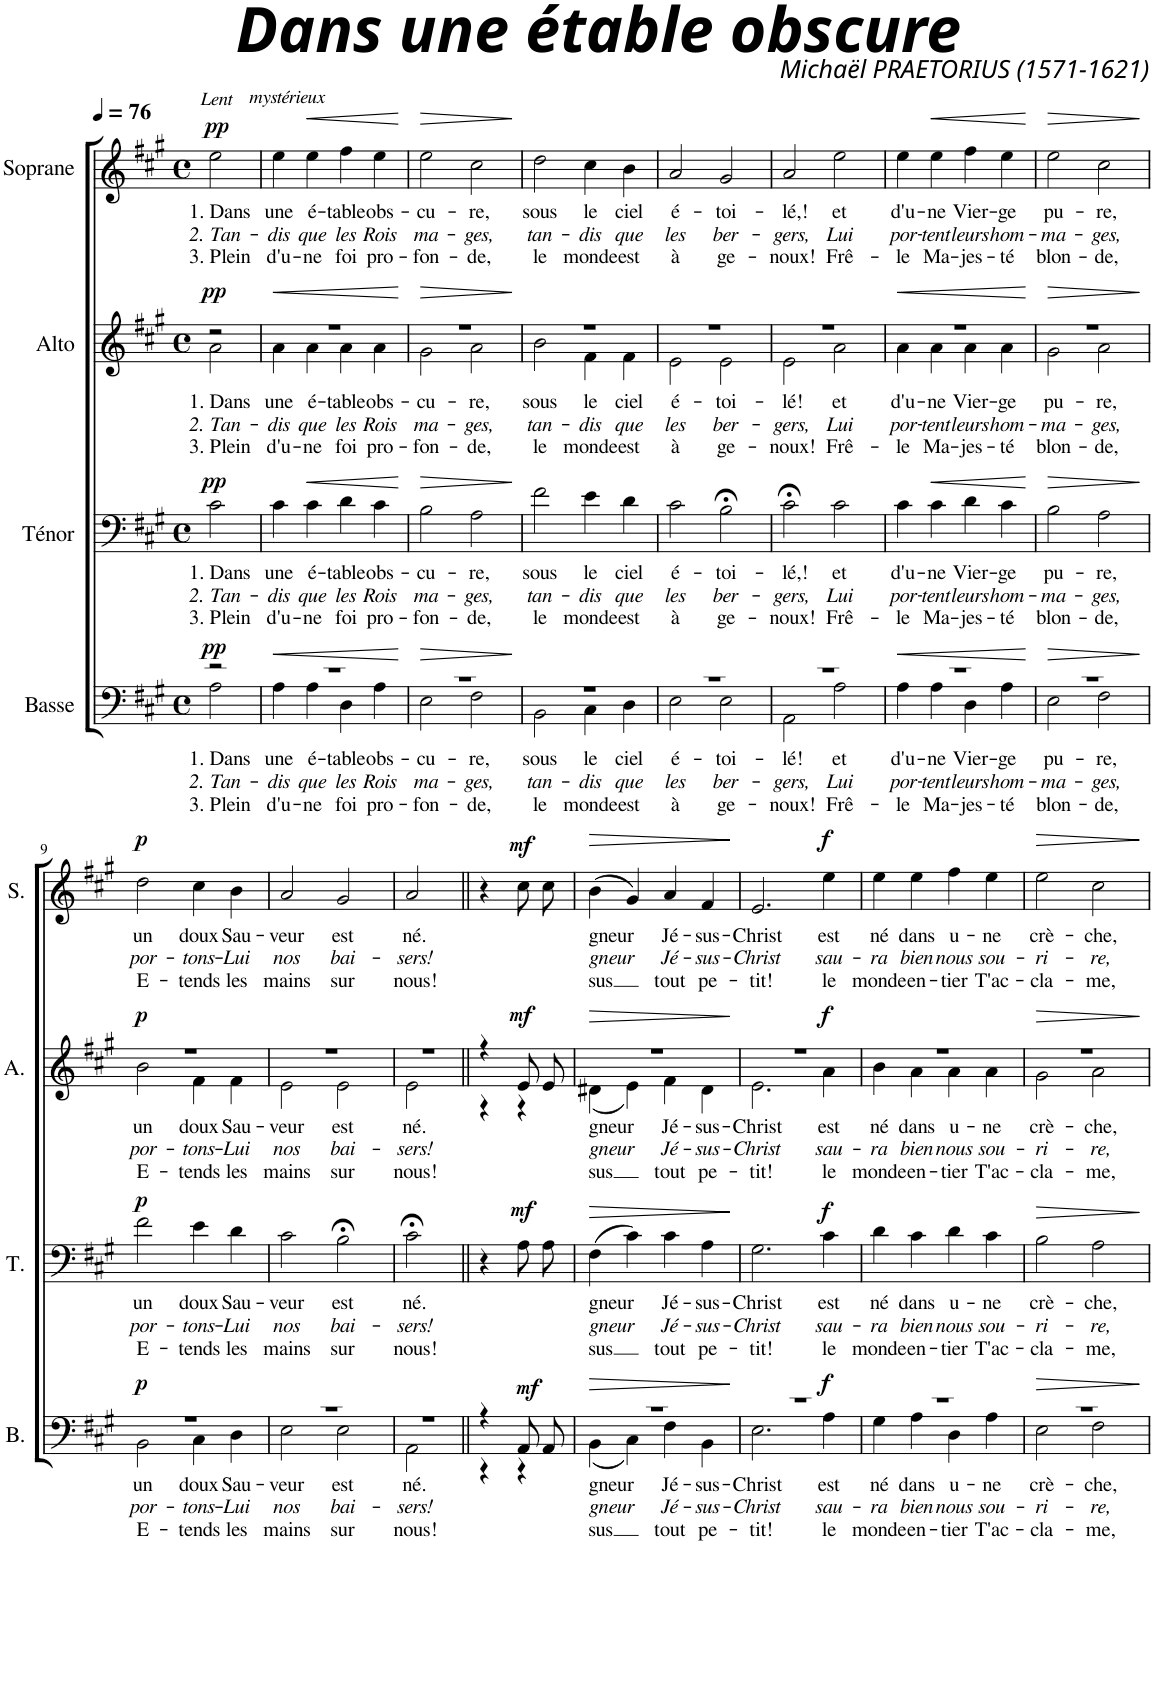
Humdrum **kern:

**kern	**text	**text	**text	**dynam	**kern	**text	**text	**text	**dynam	**kern	**text	**text	**text	**dynam	**kern	**text	**text	**text	**dynam
*part4	*part4	*part4	*part4	*part4	*part3	*part3	*part3	*part3	*part3	*part2	*part2	*part2	*part2	*part2	*part1	*part1	*part1	*part1	*part1
*staff4	*staff4	*staff4	*staff4	*staff4	*staff3	*staff3	*staff3	*staff3	*staff3	*staff2	*staff2	*staff2	*staff2	*staff2	*staff1	*staff1	*staff1	*staff1	*staff1
*I"Basse	*	*	*	*	*I"Ténor	*	*	*	*	*I"Alto	*	*	*	*	*I"Soprane	*	*	*	*
*I'B.	*	*	*	*	*I'T.	*	*	*	*	*I'A.	*	*	*	*	*I'S.	*	*	*	*
*clefF4	*	*	*	*	*clefF4	*	*	*	*	*clefG2	*	*	*	*	*clefG2	*	*	*	*
*k[f#c#g#]	*	*	*	*	*k[f#c#g#]	*	*	*	*	*k[f#c#g#]	*	*	*	*	*k[f#c#g#]	*	*	*	*
*M4/4	*	*	*	*	*M4/4	*	*	*	*	*M4/4	*	*	*	*	*M4/4	*	*	*	*
*met(c)	*	*	*	*	*met(c)	*	*	*	*	*met(c)	*	*	*	*	*met(c)	*	*	*	*
*MM76	*	*	*	*	*MM76	*	*	*	*	*MM76	*	*	*	*	*MM76	*	*	*	*
=1	=1	=1	=1	=1	=1	=1	=1	=1	=1	=1	=1	=1	=1	=1	=1	=1	=1	=1	=1
*^	*	*	*	*	*	*	*	*	*	*	*	*	*	*	*	*	*	*	*
!	!	!	!	!	!	!	!	!	!	!	!	!	!	!	!	!LO:TX:a:i:t=Lent	!	!	!	!
!	!	!LO:LY:b	!LO:LY:b	!LO:LY:b	!LO:DY:a	!	!LO:LY:b	!LO:LY:b	!LO:LY:b	!LO:DY:a	!	!LO:LY:b	!LO:LY:b	!LO:LY:b	!LO:DY:a	!	!LO:LY:b	!LO:LY:b	!LO:LY:b	!LO:DY:a
*	*	*	*	*	*	*	*	*	*	*	*^	*	*	*	*	*	*	*	*	*
2r	2A\	1. Dans	2. Tan-	3. Plein	pp	2c#\	1. Dans	2. Tan-	3. Plein	pp	2r	2a\	1. Dans	2. Tan-	3. Plein	pp	2ee\	1. Dans	2. Tan-	3. Plein	pp
=2	=2	=2	=2	=2	=2	=2	=2	=2	=2	=2	=2	=2	=2	=2	=2	=2	=2	=2	=2	=2	=2
!	!	!	!	!	!	!	!	!	!	!	!	!	!	!	!	!	!LO:TX:a:i:t=mystérieux	!	!	!	!
!	!	!LO:LY:b	!LO:LY:b	!LO:LY:b	!LO:HP:b	!	!LO:LY:b	!LO:LY:b	!LO:LY:b	!	!	!	!LO:LY:b	!LO:LY:b	!LO:LY:b	!LO:HP:b	!	!LO:LY:b	!LO:LY:b	!LO:LY:b	!
1r	4A\	une	-dis	d'u-	<	4c#\	une	-dis	d'u-	.	1r	4a\	une	-dis	d'u-	<	4ee\	une	-dis	d'u-	.
!	!	!LO:LY:b	!LO:LY:b	!LO:LY:b	!	!	!LO:LY:b	!LO:LY:b	!LO:LY:b	!LO:HP:b	!	!	!LO:LY:b	!LO:LY:b	!LO:LY:b	!	!	!LO:LY:b	!LO:LY:b	!LO:LY:b	!LO:HP:b
.	4A\	é-	que	-ne	.	4c#\	é-	que	-ne	<	.	4a\	é-	que	-ne	.	4ee\	é-	que	-ne	<
!	!	!LO:LY:b	!LO:LY:b	!LO:LY:b	!	!	!LO:LY:b	!LO:LY:b	!LO:LY:b	!	!	!	!LO:LY:b	!LO:LY:b	!LO:LY:b	!	!	!LO:LY:b	!LO:LY:b	!LO:LY:b	!
.	4D\	-table	les	foi	.	4d\	-table	les	foi	.	.	4a\	-table	les	foi	.	4ff#\	-table	les	foi	.
!	!	!LO:LY:b	!LO:LY:b	!LO:LY:b	!	!	!LO:LY:b	!LO:LY:b	!LO:LY:b	!	!	!	!LO:LY:b	!LO:LY:b	!LO:LY:b	!	!	!LO:LY:b	!LO:LY:b	!LO:LY:b	!
.	4A\	obs-	Rois	pro-	.	4c#\	obs-	Rois	pro-	.	.	4a\	obs-	Rois	pro-	.	4ee\	obs-	Rois	pro-	.
*v	*v	*	*	*	*	*	*	*	*	*	*v	*v	*	*	*	*	*	*	*	*	*
.	.	.	.	[	.	.	.	.	[	.	.	.	.	[	.	.	.	.	[
=3	=3	=3	=3	=3	=3	=3	=3	=3	=3	=3	=3	=3	=3	=3	=3	=3	=3	=3	=3
!	!LO:LY:b	!LO:LY:b	!LO:LY:b	!LO:HP:b	!	!LO:LY:b	!LO:LY:b	!LO:LY:b	!LO:HP:b	!	!LO:LY:b	!LO:LY:b	!LO:LY:b	!LO:HP:b	!	!LO:LY:b	!LO:LY:b	!LO:LY:b	!LO:HP:b
*^	*	*	*	*	*	*	*	*	*	*^	*	*	*	*	*	*	*	*	*
1r	2E\	-cu-	ma-	-fon-	>	2B\	-cu-	ma-	-fon-	>	1r	2g#\	-cu-	ma-	-fon-	>	2ee\	-cu-	ma-	-fon-	>
!	!	!LO:LY:b	!LO:LY:b	!LO:LY:b	!	!	!LO:LY:b	!LO:LY:b	!LO:LY:b	!	!	!	!LO:LY:b	!LO:LY:b	!LO:LY:b	!	!	!LO:LY:b	!LO:LY:b	!LO:LY:b	!
.	2F#\	-re,	-ges,	-de,	.	2A\	-re,	-ges,	-de,	.	.	2a\	-re,	-ges,	-de,	.	2cc#\	-re,	-ges,	-de,	.
*v	*v	*	*	*	*	*	*	*	*	*	*v	*v	*	*	*	*	*	*	*	*	*
.	.	.	.	]	.	.	.	.	]	.	.	.	.	]	.	.	.	.	]
=4	=4	=4	=4	=4	=4	=4	=4	=4	=4	=4	=4	=4	=4	=4	=4	=4	=4	=4	=4
*^	*	*	*	*	*	*	*	*	*	*	*	*	*	*	*	*	*	*	*
!	!	!LO:LY:b	!LO:LY:b	!LO:LY:b	!	!	!LO:LY:b	!LO:LY:b	!LO:LY:b	!	!	!LO:LY:b	!LO:LY:b	!LO:LY:b	!	!	!LO:LY:b	!LO:LY:b	!LO:LY:b	!
*	*	*	*	*	*	*	*	*	*	*	*^	*	*	*	*	*	*	*	*	*
1r	2BB\	sous	tan-	le	.	2f#\	sous	tan-	le	.	1r	2b\	sous	tan-	le	.	2dd\	sous	tan-	le	.
!	!	!LO:LY:b	!LO:LY:b	!LO:LY:b	!	!	!LO:LY:b	!LO:LY:b	!LO:LY:b	!	!	!	!LO:LY:b	!LO:LY:b	!LO:LY:b	!	!	!LO:LY:b	!LO:LY:b	!LO:LY:b	!
.	4C#\	le	-dis	monde	.	4e\	le	-dis	monde	.	.	4f#\	le	-dis	monde	.	4cc#\	le	-dis	monde	.
!	!	!LO:LY:b	!LO:LY:b	!LO:LY:b	!	!	!LO:LY:b	!LO:LY:b	!LO:LY:b	!	!	!	!LO:LY:b	!LO:LY:b	!LO:LY:b	!	!	!LO:LY:b	!LO:LY:b	!LO:LY:b	!
.	4D\	ciel	que	est	.	4d\	ciel	que	est	.	.	4f#\	ciel	que	est	.	4b\	ciel	que	est	.
=5	=5	=5	=5	=5	=5	=5	=5	=5	=5	=5	=5	=5	=5	=5	=5	=5	=5	=5	=5	=5	=5
!	!	!LO:LY:b	!LO:LY:b	!LO:LY:b	!	!	!LO:LY:b	!LO:LY:b	!LO:LY:b	!	!	!	!LO:LY:b	!LO:LY:b	!LO:LY:b	!	!	!LO:LY:b	!LO:LY:b	!LO:LY:b	!
1r	2E\	é-	les	à	.	2c#\	é-	les	à	.	1r	2e\	é-	les	à	.	2a/	é-	les	à	.
!	!	!LO:LY:b	!LO:LY:b	!LO:LY:b	!	!	!LO:LY:b	!LO:LY:b	!LO:LY:b	!	!	!	!LO:LY:b	!LO:LY:b	!LO:LY:b	!	!	!LO:LY:b	!LO:LY:b	!LO:LY:b	!
.	2E\	-toi-	ber-	ge-	.	2B;<\	-toi-	ber-	ge-	.	.	2e\	-toi-	ber-	ge-	.	2g#/	-toi-	ber-	ge-	.
=6	=6	=6	=6	=6	=6	=6	=6	=6	=6	=6	=6	=6	=6	=6	=6	=6	=6	=6	=6	=6	=6
!	!	!LO:LY:b	!LO:LY:b	!LO:LY:b	!	!	!LO:LY:b	!LO:LY:b	!LO:LY:b	!	!	!	!LO:LY:b	!LO:LY:b	!LO:LY:b	!	!	!LO:LY:b	!LO:LY:b	!LO:LY:b	!
1r	2AA\	-lé!	-gers,	-noux!	.	2c#;<\	-lé,!	-gers,	-noux!	.	1r	2e\	-lé!	-gers,	-noux!	.	2a/	-lé,!	-gers,	-noux!	.
!	!	!LO:LY:b	!LO:LY:b	!LO:LY:b	!	!	!LO:LY:b	!LO:LY:b	!LO:LY:b	!	!	!	!LO:LY:b	!LO:LY:b	!LO:LY:b	!	!	!LO:LY:b	!LO:LY:b	!LO:LY:b	!
.	2A\	et	Lui	Frê-	.	2c#\	et	Lui	Frê-	.	.	2a\	et	Lui	Frê-	.	2ee\	et	Lui	Frê-	.
=7	=7	=7	=7	=7	=7	=7	=7	=7	=7	=7	=7	=7	=7	=7	=7	=7	=7	=7	=7	=7	=7
!	!	!LO:LY:b	!LO:LY:b	!LO:LY:b	!LO:HP:b	!	!LO:LY:b	!LO:LY:b	!LO:LY:b	!	!	!	!LO:LY:b	!LO:LY:b	!LO:LY:b	!LO:HP:b	!	!LO:LY:b	!LO:LY:b	!LO:LY:b	!
1r	4A\	d'u-	por-	-le	<	4c#\	d'u-	por-	-le	.	1r	4a\	d'u-	por-	-le	<	4ee\	d'u-	por-	-le	.
!	!	!LO:LY:b	!LO:LY:b	!LO:LY:b	!	!	!LO:LY:b	!LO:LY:b	!LO:LY:b	!LO:HP:b	!	!	!LO:LY:b	!LO:LY:b	!LO:LY:b	!	!	!LO:LY:b	!LO:LY:b	!LO:LY:b	!LO:HP:b
.	4A\	-ne	-tent	Ma-	.	4c#\	-ne	-tent	Ma-	<	.	4a\	-ne	-tent	Ma-	.	4ee\	-ne	-tent	Ma-	<
!	!	!LO:LY:b	!LO:LY:b	!LO:LY:b	!	!	!LO:LY:b	!LO:LY:b	!LO:LY:b	!	!	!	!LO:LY:b	!LO:LY:b	!LO:LY:b	!	!	!LO:LY:b	!LO:LY:b	!LO:LY:b	!
.	4D\	Vier-	leurs	-jes-	.	4d\	Vier-	leurs	-jes-	.	.	4a\	Vier-	leurs	-jes-	.	4ff#\	Vier-	leurs	-jes-	.
!	!	!LO:LY:b	!LO:LY:b	!LO:LY:b	!	!	!LO:LY:b	!LO:LY:b	!LO:LY:b	!	!	!	!LO:LY:b	!LO:LY:b	!LO:LY:b	!	!	!LO:LY:b	!LO:LY:b	!LO:LY:b	!
.	4A\	-ge	hom-	-té	.	4c#\	-ge	hom-	-té	.	.	4a\	-ge	hom-	-té	.	4ee\	-ge	hom-	-té	.
*v	*v	*	*	*	*	*	*	*	*	*	*v	*v	*	*	*	*	*	*	*	*	*
.	.	.	.	[	.	.	.	.	[	.	.	.	.	[	.	.	.	.	[
=8	=8	=8	=8	=8	=8	=8	=8	=8	=8	=8	=8	=8	=8	=8	=8	=8	=8	=8	=8
!	!LO:LY:b	!LO:LY:b	!LO:LY:b	!LO:HP:b	!	!LO:LY:b	!LO:LY:b	!LO:LY:b	!LO:HP:b	!	!LO:LY:b	!LO:LY:b	!LO:LY:b	!LO:HP:b	!	!LO:LY:b	!LO:LY:b	!LO:LY:b	!LO:HP:b
*^	*	*	*	*	*	*	*	*	*	*^	*	*	*	*	*	*	*	*	*
1r	2E\	pu-	-ma-	blon-	>	2B\	pu-	-ma-	blon-	>	1r	2g#\	pu-	-ma-	blon-	>	2ee\	pu-	-ma-	blon-	>
!	!	!LO:LY:b	!LO:LY:b	!LO:LY:b	!	!	!LO:LY:b	!LO:LY:b	!LO:LY:b	!	!	!	!LO:LY:b	!LO:LY:b	!LO:LY:b	!	!	!LO:LY:b	!LO:LY:b	!LO:LY:b	!
.	2F#\	-re,	-ges,	-de,	.	2A\	-re,	-ges,	-de,	.	.	2a\	-re,	-ges,	-de,	.	2cc#\	-re,	-ges,	-de,	.
*v	*v	*	*	*	*	*	*	*	*	*	*v	*v	*	*	*	*	*	*	*	*	*
.	.	.	.	]	.	.	.	.	]	.	.	.	.	]	.	.	.	.	]
!!LO:LB:g=z
=9	=9	=9	=9	=9	=9	=9	=9	=9	=9	=9	=9	=9	=9	=9	=9	=9	=9	=9	=9
*^	*	*	*	*	*	*	*	*	*	*	*	*	*	*	*	*	*	*	*
!	!	!LO:LY:b	!LO:LY:b	!LO:LY:b	!LO:DY:a	!	!LO:LY:b	!LO:LY:b	!LO:LY:b	!LO:DY:a	!	!LO:LY:b	!LO:LY:b	!LO:LY:b	!LO:DY:a	!	!LO:LY:b	!LO:LY:b	!LO:LY:b	!LO:DY:a
*	*	*	*	*	*	*	*	*	*	*	*^	*	*	*	*	*	*	*	*	*
1r	2BB\	un	por-	E-	p	2f#\	un	por-	E-	p	1r	2b\	un	por-	E-	p	2dd\	un	por-	E-	p
!	!	!LO:LY:b	!LO:LY:b	!LO:LY:b	!	!	!LO:LY:b	!LO:LY:b	!LO:LY:b	!	!	!	!LO:LY:b	!LO:LY:b	!LO:LY:b	!	!	!LO:LY:b	!LO:LY:b	!LO:LY:b	!
.	4C#\	doux	-tons-	-tends	.	4e\	doux	-tons-	-tends	.	.	4f#\	doux	-tons-	-tends	.	4cc#\	doux	-tons-	-tends	.
!	!	!LO:LY:b	!LO:LY:b	!LO:LY:b	!	!	!LO:LY:b	!LO:LY:b	!LO:LY:b	!	!	!	!LO:LY:b	!LO:LY:b	!LO:LY:b	!	!	!LO:LY:b	!LO:LY:b	!LO:LY:b	!
.	4D\	Sau-	-Lui	les	.	4d\	Sau-	-Lui	les	.	.	4f#\	Sau-	-Lui	les	.	4b\	Sau-	-Lui	les	.
=10	=10	=10	=10	=10	=10	=10	=10	=10	=10	=10	=10	=10	=10	=10	=10	=10	=10	=10	=10	=10	=10
!	!	!LO:LY:b	!LO:LY:b	!LO:LY:b	!	!	!LO:LY:b	!LO:LY:b	!LO:LY:b	!	!	!	!LO:LY:b	!LO:LY:b	!LO:LY:b	!	!	!LO:LY:b	!LO:LY:b	!LO:LY:b	!
1r	2E\	-veur	nos	mains	.	2c#\	-veur	nos	mains	.	1r	2e\	-veur	nos	mains	.	2a/	-veur	nos	mains	.
!	!	!LO:LY:b	!LO:LY:b	!LO:LY:b	!	!	!LO:LY:b	!LO:LY:b	!LO:LY:b	!	!	!	!LO:LY:b	!LO:LY:b	!LO:LY:b	!	!	!LO:LY:b	!LO:LY:b	!LO:LY:b	!
.	2E\	est	bai-	sur	.	2B;<\	est	bai-	sur	.	.	2e\	est	bai-	sur	.	2g#/	est	bai-	sur	.
=11	=11	=11	=11	=11	=11	=11	=11	=11	=11	=11	=11	=11	=11	=11	=11	=11	=11	=11	=11	=11	=11
!	!	!LO:LY:b	!LO:LY:b	!LO:LY:b	!	!	!LO:LY:b	!LO:LY:b	!LO:LY:b	!	!	!	!LO:LY:b	!LO:LY:b	!LO:LY:b	!	!	!LO:LY:b	!LO:LY:b	!LO:LY:b	!
1r	2AA\	né.	-sers!	nous!	.	2c#;<\	né.	-sers!	nous!	.	1r	2e\	né.	-sers!	nous!	.	2a/	né.	-sers!	nous!	.
.	2ryy	.	.	.	.	2ryy	.	.	.	.	.	2ryy	.	.	.	.	2ryy	.	.	.	.
=12||	=12||	=12||	=12||	=12||	=12||	=12||	=12||	=12||	=12||	=12||	=12||	=12||	=12||	=12||	=12||	=12||	=12||	=12||	=12||	=12||	=12||
4r	4r	.	.	.	.	4r	.	.	.	.	4r	4r	.	.	.	.	4r	.	.	.	.
!	!	!	!	!	!LO:DY:a	!	!	!	!	!LO:DY:a	!	!	!	!	!	!LO:DY:a	!	!	!	!	!LO:DY:a
8AA/L	4r	.	.	.	mf	8A\L	.	.	.	mf	8e/L	4r	.	.	.	mf	8cc#\L	.	.	.	mf
8AA/J	.	.	.	.	.	8A\J	.	.	.	.	8e/J	.	.	.	.	.	8cc#\J	.	.	.	.
=13	=13	=13	=13	=13	=13	=13	=13	=13	=13	=13	=13	=13	=13	=13	=13	=13	=13	=13	=13	=13	=13
!	!	!LO:LY:b	!LO:LY:b	!LO:LY:b	!LO:HP:b	!	!LO:LY:b	!LO:LY:b	!LO:LY:b	!LO:HP:b	!	!	!LO:LY:b	!LO:LY:b	!LO:LY:b	!LO:HP:b	!	!LO:LY:b	!LO:LY:b	!LO:LY:b	!LO:HP:b
1r	(4BB\	-gneur	-gneur	-sus	>	(4F#\	-gneur	-gneur	-sus	>	1r	(4d#X\	-gneur	-gneur	-sus	>	(4b\	-gneur	-gneur	-sus	>
.	4C#\)	.	.	.	.	4c#\)	.	.	.	.	.	4e\)	.	.	.	.	4g#/)	.	.	.	.
!	!	!LO:LY:b	!LO:LY:b	!LO:LY:b	!	!	!LO:LY:b	!LO:LY:b	!LO:LY:b	!	!	!	!LO:LY:b	!LO:LY:b	!LO:LY:b	!	!	!LO:LY:b	!LO:LY:b	!LO:LY:b	!
.	4F#\	Jé-	Jé-	tout	.	4c#\	Jé-	Jé-	tout	.	.	4f#\	Jé-	Jé-	tout	.	4a/	Jé-	Jé-	tout	.
!	!	!LO:LY:b	!LO:LY:b	!LO:LY:b	!	!	!LO:LY:b	!LO:LY:b	!LO:LY:b	!	!	!	!LO:LY:b	!LO:LY:b	!LO:LY:b	!	!	!LO:LY:b	!LO:LY:b	!LO:LY:b	!
.	4BB\	-sus-	-sus-	pe-	.	4A\	-sus-	-sus-	pe-	.	.	4d#\	-sus-	-sus-	pe-	.	4f#/	-sus-	-sus-	pe-	.
*v	*v	*	*	*	*	*	*	*	*	*	*v	*v	*	*	*	*	*	*	*	*	*
.	.	.	.	]	.	.	.	.	]	.	.	.	.	]	.	.	.	.	]
=14	=14	=14	=14	=14	=14	=14	=14	=14	=14	=14	=14	=14	=14	=14	=14	=14	=14	=14	=14
*^	*	*	*	*	*	*	*	*	*	*	*	*	*	*	*	*	*	*	*
!	!	!LO:LY:b	!LO:LY:b	!LO:LY:b	!	!	!LO:LY:b	!LO:LY:b	!LO:LY:b	!	!	!LO:LY:b	!LO:LY:b	!LO:LY:b	!	!	!LO:LY:b	!LO:LY:b	!LO:LY:b	!
*	*	*	*	*	*	*	*	*	*	*	*^	*	*	*	*	*	*	*	*	*
1r	2.E\	-Christ	-Christ	-tit!	.	2.G#\	-Christ	-Christ	-tit!	.	1r	2.e\	-Christ	-Christ	-tit!	.	2.e/	-Christ	-Christ	-tit!	.
!	!	!LO:LY:b	!LO:LY:b	!LO:LY:b	!LO:DY:a	!	!LO:LY:b	!LO:LY:b	!LO:LY:b	!LO:DY:a	!	!	!LO:LY:b	!LO:LY:b	!LO:LY:b	!LO:DY:a	!	!LO:LY:b	!LO:LY:b	!LO:LY:b	!LO:DY:a
.	4A\	est	sau-	le	f	4c#\	est	sau-	le	f	.	4a\	est	sau-	le	f	4ee\	est	sau-	le	f
=15	=15	=15	=15	=15	=15	=15	=15	=15	=15	=15	=15	=15	=15	=15	=15	=15	=15	=15	=15	=15	=15
!	!	!LO:LY:b	!LO:LY:b	!LO:LY:b	!	!	!LO:LY:b	!LO:LY:b	!LO:LY:b	!	!	!	!LO:LY:b	!LO:LY:b	!LO:LY:b	!	!	!LO:LY:b	!LO:LY:b	!LO:LY:b	!
1r	4G#\	né	-ra	monde	.	4d\	né	-ra	monde	.	1r	4b\	né	-ra	monde	.	4ee\	né	-ra	monde	.
!	!	!LO:LY:b	!LO:LY:b	!LO:LY:b	!	!	!LO:LY:b	!LO:LY:b	!LO:LY:b	!	!	!	!LO:LY:b	!LO:LY:b	!LO:LY:b	!	!	!LO:LY:b	!LO:LY:b	!LO:LY:b	!
.	4A\	dans	bien	en-	.	4c#\	dans	bien	en-	.	.	4a\	dans	bien	en-	.	4ee\	dans	bien	en-	.
!	!	!LO:LY:b	!LO:LY:b	!LO:LY:b	!	!	!LO:LY:b	!LO:LY:b	!LO:LY:b	!	!	!	!LO:LY:b	!LO:LY:b	!LO:LY:b	!	!	!LO:LY:b	!LO:LY:b	!LO:LY:b	!
.	4D\	u-	nous	-tier	.	4d\	u-	nous	-tier	.	.	4a\	u-	nous	-tier	.	4ff#\	u-	nous	-tier	.
!	!	!LO:LY:b	!LO:LY:b	!LO:LY:b	!	!	!LO:LY:b	!LO:LY:b	!LO:LY:b	!	!	!	!LO:LY:b	!LO:LY:b	!LO:LY:b	!	!	!LO:LY:b	!LO:LY:b	!LO:LY:b	!
.	4A\	-ne	sou-	T'ac-	.	4c#\	-ne	sou-	T'ac-	.	.	4a\	-ne	sou-	T'ac-	.	4ee\	-ne	sou-	T'ac-	.
=16	=16	=16	=16	=16	=16	=16	=16	=16	=16	=16	=16	=16	=16	=16	=16	=16	=16	=16	=16	=16	=16
!	!	!LO:LY:b	!LO:LY:b	!LO:LY:b	!LO:HP:b	!	!LO:LY:b	!LO:LY:b	!LO:LY:b	!LO:HP:b	!	!	!LO:LY:b	!LO:LY:b	!LO:LY:b	!LO:HP:b	!	!LO:LY:b	!LO:LY:b	!LO:LY:b	!LO:HP:b
1r	2E\	crè-	-ri-	-cla-	>	2B\	crè-	-ri-	-cla-	>	1r	2g#\	crè-	-ri-	-cla-	>	2ee\	crè-	-ri-	-cla-	>
!	!	!LO:LY:b	!LO:LY:b	!LO:LY:b	!	!	!LO:LY:b	!LO:LY:b	!LO:LY:b	!	!	!	!LO:LY:b	!LO:LY:b	!LO:LY:b	!	!	!LO:LY:b	!LO:LY:b	!LO:LY:b	!
.	2F#\	-che,	-re,	-me,	.	2A\	-che,	-re,	-me,	.	.	2a\	-che,	-re,	-me,	.	2cc#\	-che,	-re,	-me,	.
*v	*v	*	*	*	*	*	*	*	*	*	*v	*v	*	*	*	*	*	*	*	*	*
.	.	.	.	]	.	.	.	.	]	.	.	.	.	]	.	.	.	.	]
=	=	=	=	=	=	=	=	=	=	=	=	=	=	=	=	=	=	=	=
*-	*-	*-	*-	*-	*-	*-	*-	*-	*-	*-	*-	*-	*-	*-	*-	*-	*-	*-	*-
